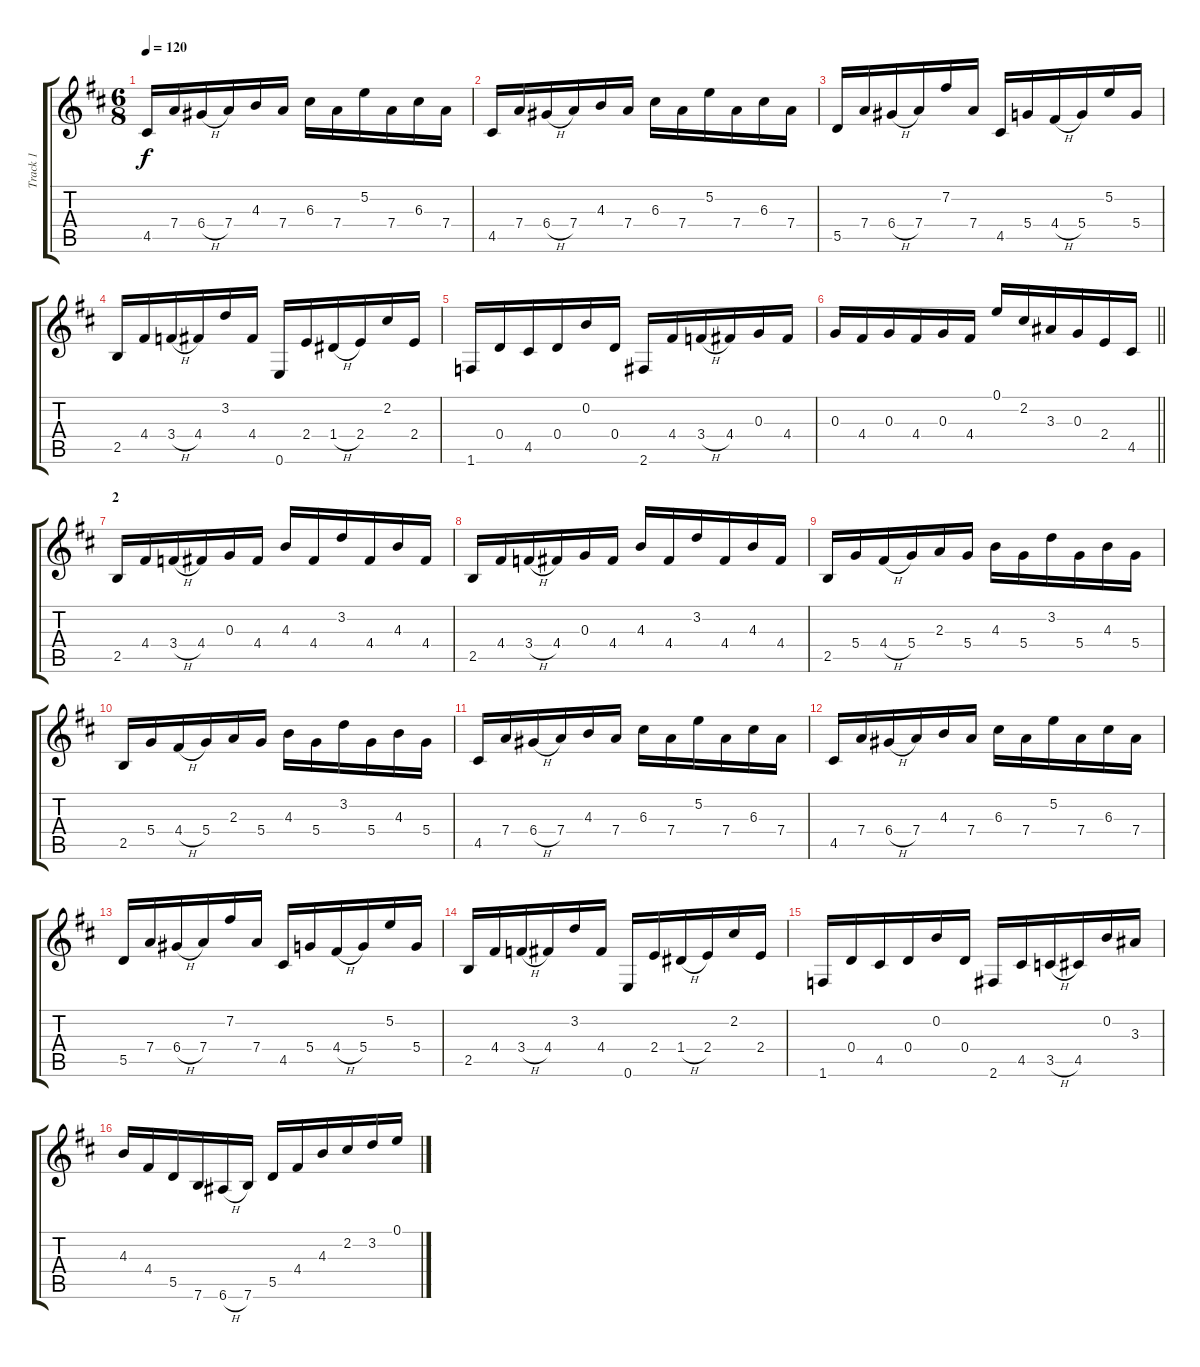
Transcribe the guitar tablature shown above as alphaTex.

\track ("Track 1" "Track 1") {instrument acousticguitarnylon}
\staff {score tabs}
\tuning (E4 B3 G3 D3 A2 E2) {hide}
\ts (6 8)
\tempo 120
\clef g2
\ks d
4.5.16{dy f} 7.4.16 6.4{h}.16 7.4.16 4.3.16 7.4.16 6.3.16 7.4.16 5.2.16 7.4.16 6.3.16 7.4.16 |
4.5.16 7.4.16 6.4{h}.16 7.4.16 4.3.16 7.4.16 6.3.16 7.4.16 5.2.16 7.4.16 6.3.16 7.4.16 |
5.5.16 7.4.16 6.4{h}.16 7.4.16 7.2.16 7.4.16 4.5.16 5.4.16 4.4{h}.16 5.4.16 5.2.16 5.4.16 |
2.5.16 4.4.16 3.4{h}.16 4.4.16 3.2.16 4.4.16 0.6.16 2.4.16 1.4{h}.16 2.4.16 2.2.16 2.4.16 |
1.6.16 0.4.16 4.5.16 0.4.16 0.2.16 0.4.16 2.6.16 4.4.16 3.4{h}.16 4.4.16 0.3.16 4.4.16 |
\barLineRight lightlight
0.3.16 4.4.16 0.3.16 4.4.16 0.3.16 4.4.16 0.1.16 2.2.16 3.3.16 0.3.16 2.4.16 4.5.16 |
\section ("" "2")
2.5.16 4.4.16 3.4{h}.16 4.4.16 0.3.16 4.4.16 4.3.16 4.4.16 3.2.16 4.4.16 4.3.16 4.4.16 |
2.5.16 4.4.16 3.4{h}.16 4.4.16 0.3.16 4.4.16 4.3.16 4.4.16 3.2.16 4.4.16 4.3.16 4.4.16 |
2.5.16 5.4.16 4.4{h}.16 5.4.16 2.3.16 5.4.16 4.3.16 5.4.16 3.2.16 5.4.16 4.3.16 5.4.16 |
2.5.16 5.4.16 4.4{h}.16 5.4.16 2.3.16 5.4.16 4.3.16 5.4.16 3.2.16 5.4.16 4.3.16 5.4.16 |
4.5.16 7.4.16 6.4{h}.16 7.4.16 4.3.16 7.4.16 6.3.16 7.4.16 5.2.16 7.4.16 6.3.16 7.4.16 |
4.5.16 7.4.16 6.4{h}.16 7.4.16 4.3.16 7.4.16 6.3.16 7.4.16 5.2.16 7.4.16 6.3.16 7.4.16 |
5.5.16 7.4.16 6.4{h}.16 7.4.16 7.2.16 7.4.16 4.5.16 5.4.16 4.4{h}.16 5.4.16 5.2.16 5.4.16 |
2.5.16 4.4.16 3.4{h}.16 4.4.16 3.2.16 4.4.16 0.6.16 2.4.16 1.4{h}.16 2.4.16 2.2.16 2.4.16 |
1.6.16 0.4.16 4.5.16 0.4.16 0.2.16 0.4.16 2.6.16 4.5.16 3.5{h}.16 4.5.16 0.2.16 3.3.16 |
4.3.16 4.4.16 5.5.16 7.6.16 6.6{h}.16 7.6.16 5.5.16 4.4.16 4.3.16 2.2.16 3.2.16 0.1.16
